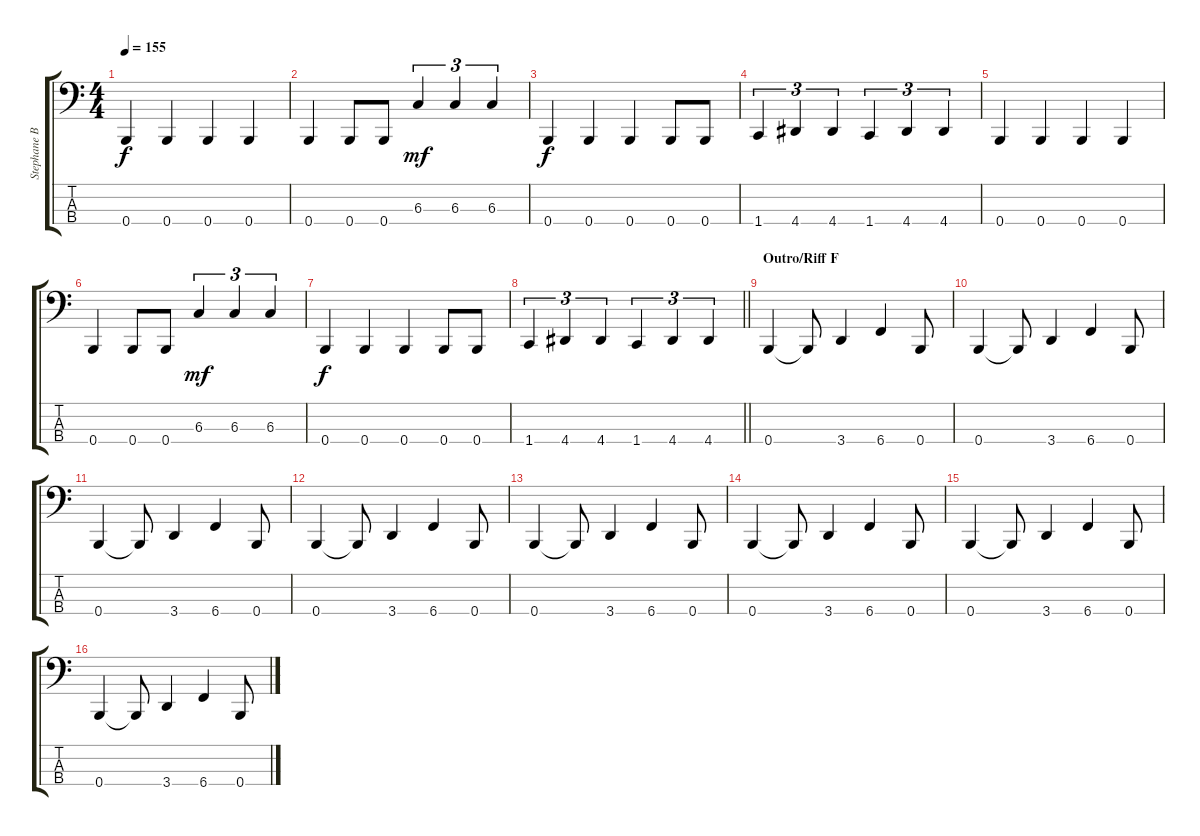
\track ("Stephane Barbe" "Stephane B") {instrument electricbasspick}
\staff {score tabs}
\tuning (E2 B1 Gb1 B0) {hide}
\ts (4 4)
\tempo 155
\clef f4
\ks c
0.4.4{dy f} 0.4.4 0.4.4 0.4.4 |
0.4.4 0.4.8 0.4.8 6.3.4{tu (3 2) dy mf} 6.3.4{tu (3 2)} 6.3.4{tu (3 2)} |
0.4.4{dy f} 0.4.4 0.4.4 0.4.8 0.4.8 |
1.4.4{tu (3 2)} 4.4.4{tu (3 2)} 4.4.4{tu (3 2)} 1.4.4{tu (3 2)} 4.4.4{tu (3 2)} 4.4.4{tu (3 2)} |
0.4.4 0.4.4 0.4.4 0.4.4 |
0.4.4 0.4.8 0.4.8 6.3.4{tu (3 2) dy mf} 6.3.4{tu (3 2)} 6.3.4{tu (3 2)} |
0.4.4{dy f} 0.4.4 0.4.4 0.4.8 0.4.8 |
\barLineRight lightlight
1.4.4{tu (3 2)} 4.4.4{tu (3 2)} 4.4.4{tu (3 2)} 1.4.4{tu (3 2)} 4.4.4{tu (3 2)} 4.4.4{tu (3 2)} |
\section ("" "Outro/Riff F")
0.4.4 0.4{t}.8 3.4.4 6.4.4 0.4.8 |
0.4.4 0.4{t}.8 3.4.4 6.4.4 0.4.8 |
0.4.4 0.4{t}.8 3.4.4 6.4.4 0.4.8 |
0.4.4 0.4{t}.8 3.4.4 6.4.4 0.4.8 |
0.4.4 0.4{t}.8 3.4.4 6.4.4 0.4.8 |
0.4.4 0.4{t}.8 3.4.4 6.4.4 0.4.8 |
0.4.4 0.4{t}.8 3.4.4 6.4.4 0.4.8 |
0.4.4 0.4{t}.8 3.4.4 6.4.4 0.4.8
